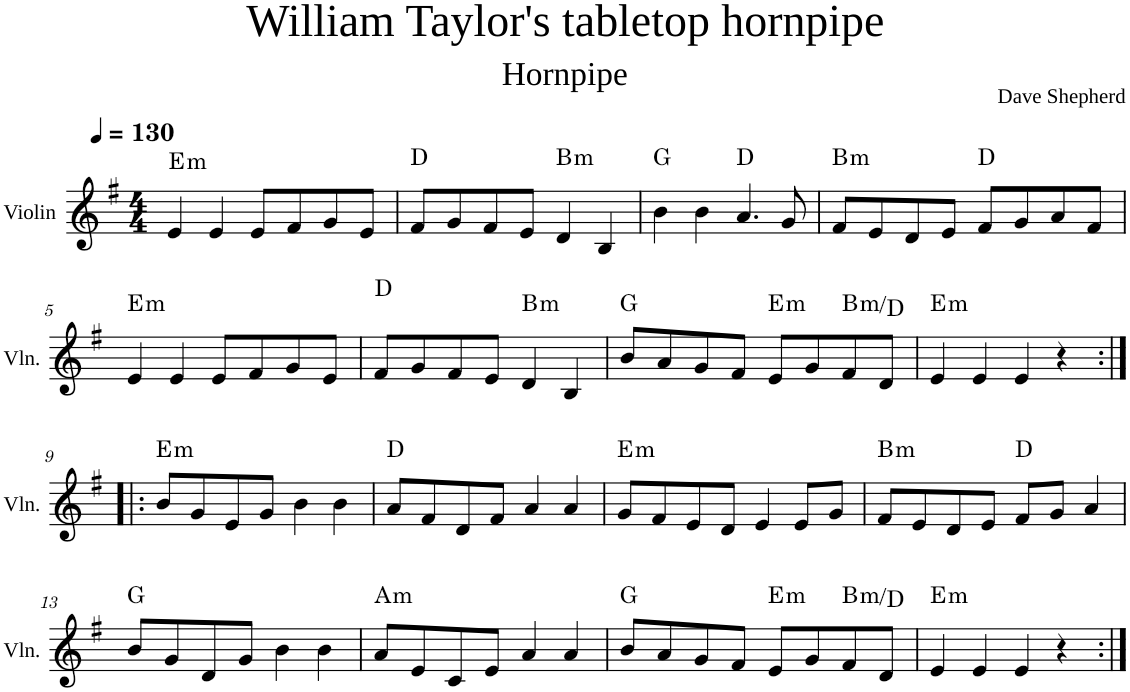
**kern	**harte
*part1	*part1
*staff1	*
*I"Violin	*
*I'Vln.	*
*clefG2	*
*k[f#]	*
*M4/4	*
*MM130	*
=1	=1
!	!LO:H:kt=m
4e/	E:min
4e/	.
8e/L	.
8f#/	.
8g/	.
8e/J	.
=2	=2
8f#/L	D:maj
8g/	.
8f#/	.
8e/J	.
!	!LO:H:kt=m
4d/	B:min
4B/	.
=3	=3
4b\	G:maj
4b\	.
4.a/	D:maj
8g/	.
=4	=4
!	!LO:H:kt=m
8f#/L	B:min
8e/	.
8d/	.
8e/J	.
8f#/L	D:maj
8g/	.
8a/	.
8f#/J	.
!!LO:LB:g=z
=5	=5
!	!LO:H:kt=m
4e/	E:min
4e/	.
8e/L	.
8f#/	.
8g/	.
8e/J	.
=6	=6
8f#/L	D:maj
8g/	.
8f#/	.
8e/J	.
!	!LO:H:kt=m
4d/	B:min
4B/	.
=7	=7
8b/L	G:maj
8a/	.
8g/	.
8f#/J	.
!	!LO:H:kt=m
8e/L	E:min
8g/	.
!	!LO:H:kt=m
8f#/	B:min/b3
8d/J	.
=8	=8
!	!LO:H:kt=m
4e/	E:min
4e/	.
4e/	.
4r	.
!!LO:LB:g=z
=9:|!|:	=9:|!|:
!	!LO:H:kt=m
8b/L	E:min
8g/	.
8e/	.
8g/J	.
4b\	.
4b\	.
=10	=10
8a/L	D:maj
8f#/	.
8d/	.
8f#/J	.
4a/	.
4a/	.
=11	=11
!	!LO:H:kt=m
8g/L	E:min
8f#/	.
8e/	.
8d/J	.
4e/	.
8e/L	.
8g/J	.
=12	=12
!	!LO:H:kt=m
8f#/L	B:min
8e/	.
8d/	.
8e/J	.
8f#/L	D:maj
8g/J	.
4a/	.
!!LO:LB:g=z
=13	=13
8b/L	G:maj
8g/	.
8d/	.
8g/J	.
4b\	.
4b\	.
=14	=14
!	!LO:H:kt=m
8a/L	A:min
8e/	.
8c/	.
8e/J	.
4a/	.
4a/	.
=15	=15
8b/L	G:maj
8a/	.
8g/	.
8f#/J	.
!	!LO:H:kt=m
8e/L	E:min
8g/	.
!	!LO:H:kt=m
8f#/	B:min/b3
8d/J	.
=16	=16
!	!LO:H:kt=m
4e/	E:min
4e/	.
4e/	.
4r	.
=:|!	=:|!
*-	*-
